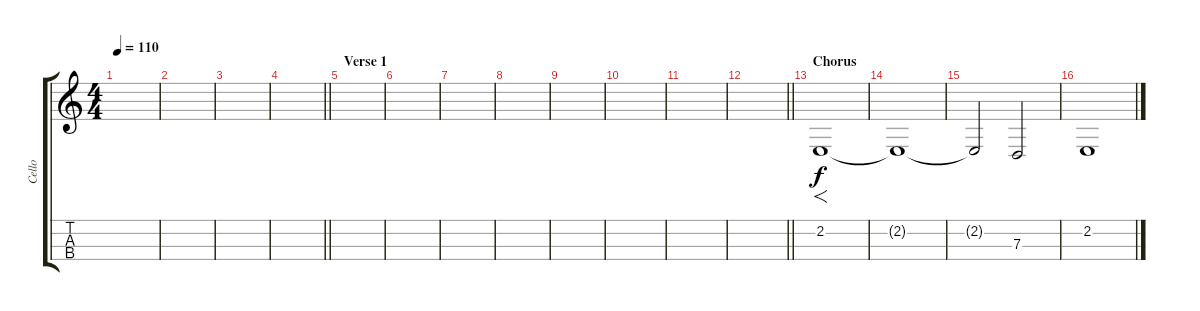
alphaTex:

\track ("Cello" "Cello") {instrument fiddle}
\staff {score tabs}
\tuning (A3 D3 G2 C2) {hide}
\ts (4 4)
\tempo 110
\clef g2
\ks c
|
|
|
\barLineRight lightlight
|
\section ("" "Verse 1")
|
|
|
|
|
|
|
\barLineRight lightlight
|
\section ("" "Chorus")
2.2.1{f} |
2.2{t}.1 |
2.2{t}.2 7.3.2 |
2.2.1
